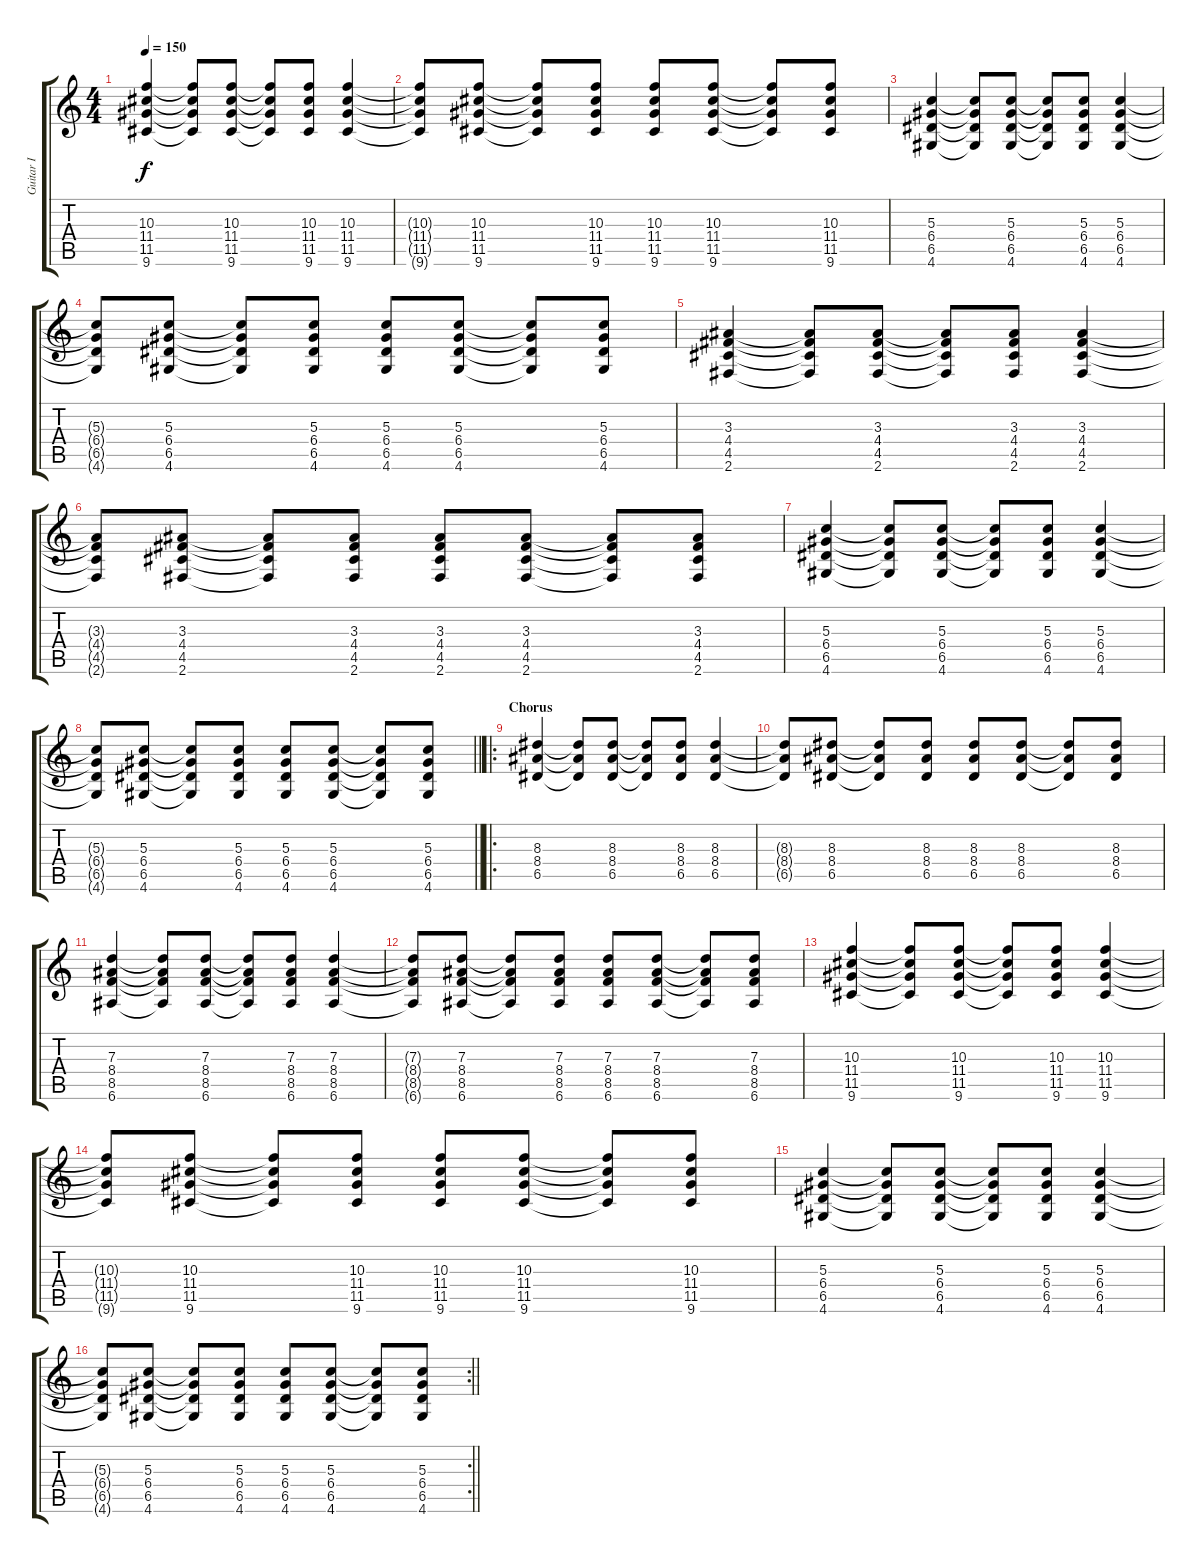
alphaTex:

\track ("Guitar I" "Guitar I") {instrument acousticguitarsteel}
\staff {score tabs}
\tuning (E4 B3 G3 D3 A2 E2) {hide}
\ts (4 4)
\tempo 150
\clef g2
\ks c
(10.3 11.4 11.5 9.6).4{dy f} (10.3{t} 11.4{t} 11.5{t} 9.6{t}).8 (10.3 11.4 11.5 9.6).8 (10.3{t} 11.4{t} 11.5{t} 9.6{t}).8 (10.3 11.4 11.5 9.6).8 (10.3 11.4 11.5 9.6).4 |
(10.3{t} 11.4{t} 11.5{t} 9.6{t}).8 (10.3 11.4 11.5 9.6).8 (10.3{t} 11.4{t} 11.5{t} 9.6{t}).8 (10.3 11.4 11.5 9.6).8 (10.3 11.4 11.5 9.6).8 (10.3 11.4 11.5 9.6).8 (10.3{t} 11.4{t} 11.5{t} 9.6{t}).8 (10.3 11.4 11.5 9.6).8 |
(5.3 6.4 6.5 4.6).4 (5.3{t} 6.4{t} 6.5{t} 4.6{t}).8 (5.3 6.4 6.5 4.6).8 (5.3{t} 6.4{t} 6.5{t} 4.6{t}).8 (5.3 6.4 6.5 4.6).8 (5.3 6.4 6.5 4.6).4 |
(5.3{t} 6.4{t} 6.5{t} 4.6{t}).8 (5.3 6.4 6.5 4.6).8 (5.3{t} 6.4{t} 6.5{t} 4.6{t}).8 (5.3 6.4 6.5 4.6).8 (5.3 6.4 6.5 4.6).8 (5.3 6.4 6.5 4.6).8 (5.3{t} 6.4{t} 6.5{t} 4.6{t}).8 (5.3 6.4 6.5 4.6).8 |
(3.3 4.4 4.5 2.6).4 (3.3{t} 4.4{t} 4.5{t} 2.6{t}).8 (3.3 4.4 4.5 2.6).8 (3.3{t} 4.4{t} 4.5{t} 2.6{t}).8 (3.3 4.4 4.5 2.6).8 (3.3 4.4 4.5 2.6).4 |
(3.3{t} 4.4{t} 4.5{t} 2.6{t}).8 (3.3 4.4 4.5 2.6).8 (3.3{t} 4.4{t} 4.5{t} 2.6{t}).8 (3.3 4.4 4.5 2.6).8 (3.3 4.4 4.5 2.6).8 (3.3 4.4 4.5 2.6).8 (3.3{t} 4.4{t} 4.5{t} 2.6{t}).8 (3.3 4.4 4.5 2.6).8 |
(5.3 6.4 6.5 4.6).4 (5.3{t} 6.4{t} 6.5{t} 4.6{t}).8 (5.3 6.4 6.5 4.6).8 (5.3{t} 6.4{t} 6.5{t} 4.6{t}).8 (5.3 6.4 6.5 4.6).8 (5.3 6.4 6.5 4.6).4 |
\barLineRight lightlight
(5.3{t} 6.4{t} 6.5{t} 4.6{t}).8 (5.3 6.4 6.5 4.6).8 (5.3{t} 6.4{t} 6.5{t} 4.6{t}).8 (5.3 6.4 6.5 4.6).8 (5.3 6.4 6.5 4.6).8 (5.3 6.4 6.5 4.6).8 (5.3{t} 6.4{t} 6.5{t} 4.6{t}).8 (5.3 6.4 6.5 4.6).8 |
\ro
\section ("" "Chorus")
(8.3 8.4 6.5).4 (8.3{t} 8.4{t} 6.5{t}).8 (8.3 8.4 6.5).8 (8.3{t} 8.4{t} 6.5{t}).8 (8.3 8.4 6.5).8 (8.3 8.4 6.5).4 |
(8.3{t} 8.4{t} 6.5{t}).8 (8.3 8.4 6.5).8 (8.3{t} 8.4{t} 6.5{t}).8 (8.3 8.4 6.5).8 (8.3 8.4 6.5).8 (8.3 8.4 6.5).8 (8.3{t} 8.4{t} 6.5{t}).8 (8.3 8.4 6.5).8 |
(7.3 8.4 8.5 6.6).4 (7.3{t} 8.4{t} 8.5{t} 6.6{t}).8 (7.3 8.4 8.5 6.6).8 (7.3{t} 8.4{t} 8.5{t} 6.6{t}).8 (7.3 8.4 8.5 6.6).8 (7.3 8.4 8.5 6.6).4 |
(7.3{t} 8.4{t} 8.5{t} 6.6{t}).8 (7.3 8.4 8.5 6.6).8 (7.3{t} 8.4{t} 8.5{t} 6.6{t}).8 (7.3 8.4 8.5 6.6).8 (7.3 8.4 8.5 6.6).8 (7.3 8.4 8.5 6.6).8 (7.3{t} 8.4{t} 8.5{t} 6.6{t}).8 (7.3 8.4 8.5 6.6).8 |
(10.3 11.4 11.5 9.6).4 (10.3{t} 11.4{t} 11.5{t} 9.6{t}).8 (10.3 11.4 11.5 9.6).8 (10.3{t} 11.4{t} 11.5{t} 9.6{t}).8 (10.3 11.4 11.5 9.6).8 (10.3 11.4 11.5 9.6).4 |
(10.3{t} 11.4{t} 11.5{t} 9.6{t}).8 (10.3 11.4 11.5 9.6).8 (10.3{t} 11.4{t} 11.5{t} 9.6{t}).8 (10.3 11.4 11.5 9.6).8 (10.3 11.4 11.5 9.6).8 (10.3 11.4 11.5 9.6).8 (10.3{t} 11.4{t} 11.5{t} 9.6{t}).8 (10.3 11.4 11.5 9.6).8 |
(5.3 6.4 6.5 4.6).4 (5.3{t} 6.4{t} 6.5{t} 4.6{t}).8 (5.3 6.4 6.5 4.6).8 (5.3{t} 6.4{t} 6.5{t} 4.6{t}).8 (5.3 6.4 6.5 4.6).8 (5.3 6.4 6.5 4.6).4 |
\rc 2
\barLineRight lightlight
(5.3{t} 6.4{t} 6.5{t} 4.6{t}).8 (5.3 6.4 6.5 4.6).8 (5.3{t} 6.4{t} 6.5{t} 4.6{t}).8 (5.3 6.4 6.5 4.6).8 (5.3 6.4 6.5 4.6).8 (5.3 6.4 6.5 4.6).8 (5.3{t} 6.4{t} 6.5{t} 4.6{t}).8 (5.3 6.4 6.5 4.6).8
